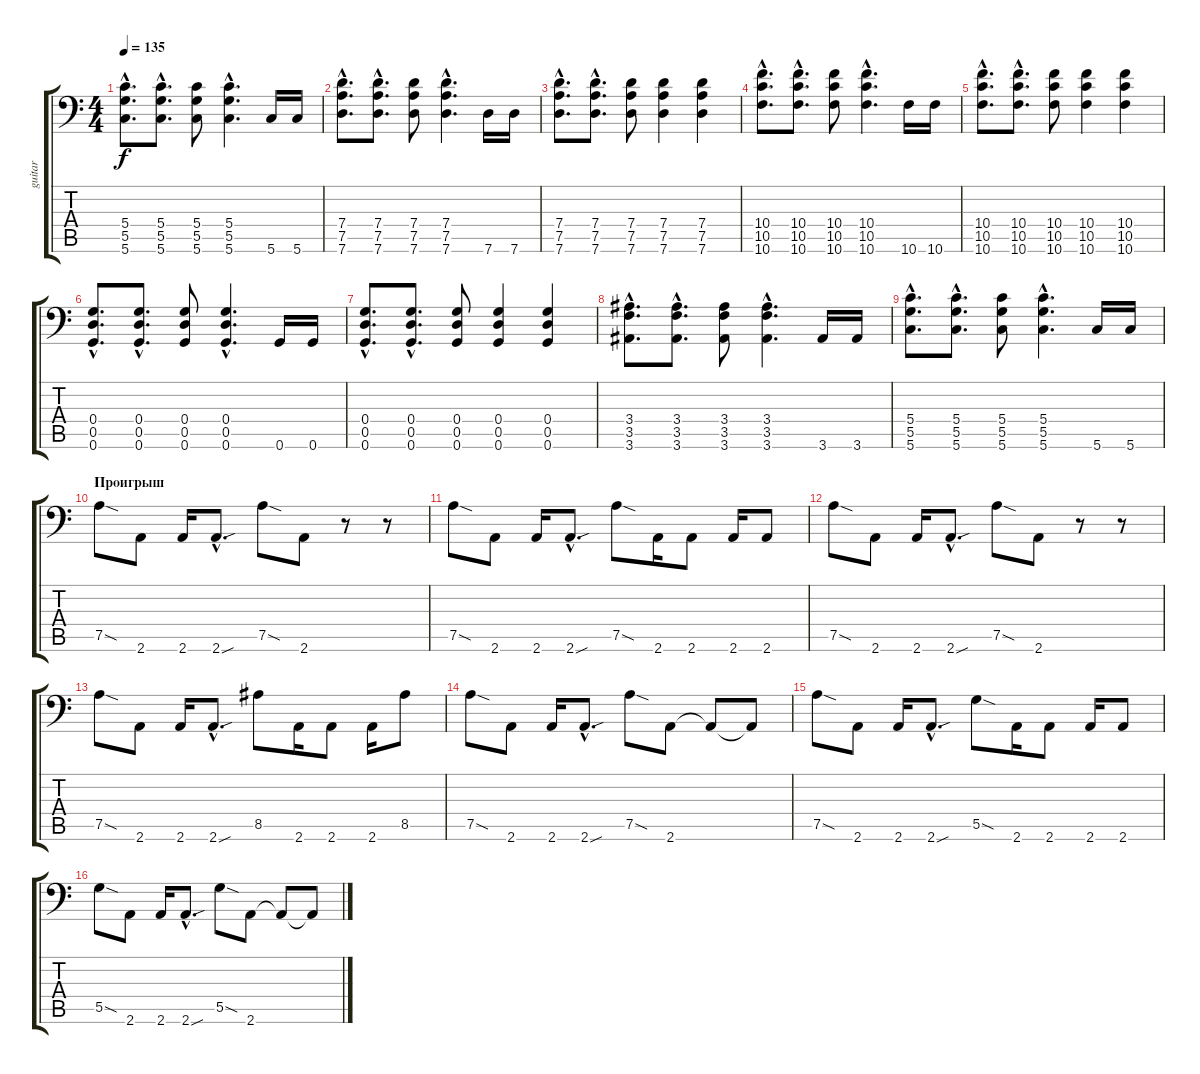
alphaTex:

\track ("guitar" "guitar") {instrument overdrivenguitar}
\staff {score tabs}
\tuning (A3 E3 C3 G2 D2 G1) {hide}
\ts (4 4)
\tempo 135
\clef f4
\ks c
(5.4{hac} 5.5{hac} 5.6{hac}).8{d dy f} (5.4{hac} 5.5{hac} 5.6{hac}).8{d} (5.4 5.5 5.6).8 (5.4{hac} 5.5{hac} 5.6{hac}).4{d} 5.6.16 5.6.16 |
(7.4{hac} 7.5{hac} 7.6{hac}).8{d} (7.4{hac} 7.5{hac} 7.6{hac}).8{d} (7.4 7.5 7.6).8 (7.4{hac} 7.5{hac} 7.6{hac}).4{d} 7.6.16 7.6.16 |
(7.4{hac} 7.5{hac} 7.6{hac}).8{d} (7.4{hac} 7.5{hac} 7.6{hac}).8{d} (7.4 7.5 7.6).8 (7.4 7.5 7.6).4 (7.4 7.5 7.6).4 |
(10.4{hac} 10.5{hac} 10.6{hac}).8{d} (10.4{hac} 10.5{hac} 10.6{hac}).8{d} (10.4 10.5 10.6).8 (10.4{hac} 10.5{hac} 10.6{hac}).4{d} 10.6.16 10.6.16 |
(10.4{hac} 10.5{hac} 10.6{hac}).8{d} (10.4{hac} 10.5{hac} 10.6{hac}).8{d} (10.4 10.5 10.6).8 (10.4 10.5 10.6).4 (10.4 10.5 10.6).4 |
(0.4{hac} 0.5{hac} 0.6{hac}).8{d} (0.4{hac} 0.5{hac} 0.6{hac}).8{d} (0.4 0.5 0.6).8 (0.4{hac} 0.5{hac} 0.6{hac}).4{d} 0.6.16 0.6.16 |
(0.4{hac} 0.5{hac} 0.6{hac}).8{d} (0.4{hac} 0.5{hac} 0.6{hac}).8{d} (0.4 0.5 0.6).8 (0.4 0.5 0.6).4 (0.4 0.5 0.6).4 |
(3.4{hac} 3.5{hac} 3.6{hac}).8{d} (3.4{hac} 3.5{hac} 3.6{hac}).8{d} (3.4 3.5 3.6).8 (3.4{hac} 3.5{hac} 3.6{hac}).4{d} 3.6.16 3.6.16 |
(5.4{hac} 5.5{hac} 5.6{hac}).8{d} (5.4{hac} 5.5{hac} 5.6{hac}).8{d} (5.4 5.5 5.6).8 (5.4{hac} 5.5{hac} 5.6{hac}).4{d} 5.6.16 5.6.16 |
\section ("" "Проигрыш")
7.5{sod}.8 2.6.8 2.6.16 2.6{sou hac}.8{d} 7.5{sod}.8 2.6.8 r.8 r.8 |
7.5{sod}.8 2.6.8 2.6.16 2.6{sou hac}.8{d} 7.5{sod}.8 2.6.16 2.6.8 2.6.16 2.6.8 |
7.5{sod}.8 2.6.8 2.6.16 2.6{sou hac}.8{d} 7.5{sod}.8 2.6.8 r.8 r.8 |
7.5{sod}.8 2.6.8 2.6.16 2.6{sou hac}.8{d} 8.5.8 2.6.16 2.6.8 2.6.16 8.5.8 |
7.5{sod}.8 2.6.8 2.6.16 2.6{sou hac}.8{d} 7.5{sod}.8 2.6.8 2.6{t}.8 2.6{t}.8 |
7.5{sod}.8 2.6.8 2.6.16 2.6{sou hac}.8{d} 5.5{sod}.8 2.6.16 2.6.8 2.6.16 2.6.8 |
5.5{sod}.8 2.6.8 2.6.16 2.6{sou hac}.8{d} 5.5{sod}.8 2.6.8 2.6{t}.8 2.6{t}.8
